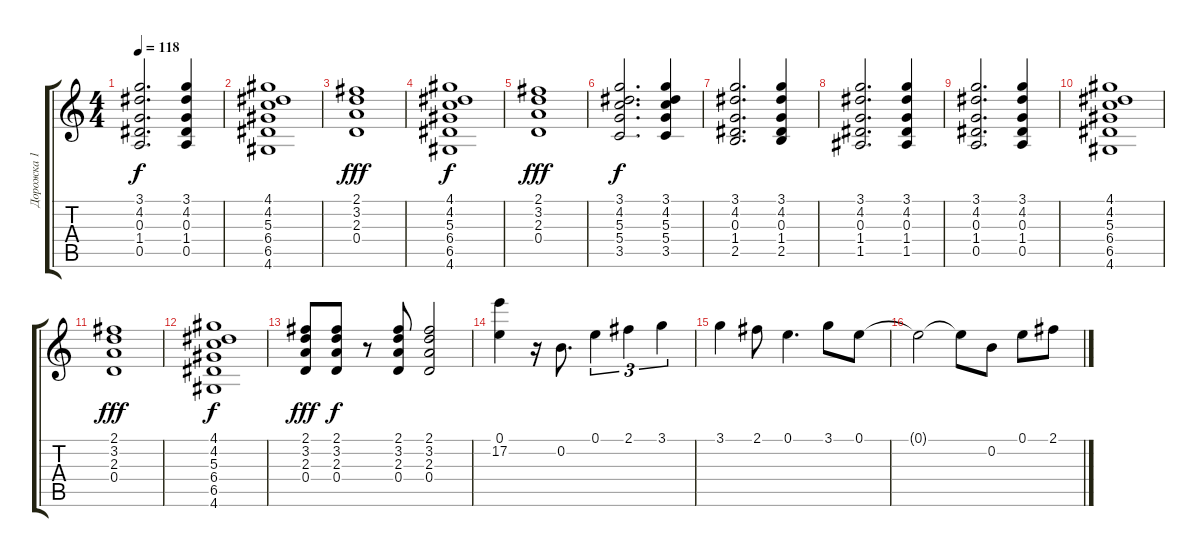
\track ("Дорожка 1" "Дорожка 1") {instrument distortionguitar}
\staff {score tabs}
\tuning (E4 B3 G3 D3 A2 E2) {hide}
\ts (4 4)
\tempo 118
\clef g2
\ks c
(3.1 4.2 0.3 1.4 0.5).2{d dy f instrument distortionguitar} (3.1 4.2 0.3 1.4 0.5).4 |
(4.1 4.2 5.3 6.4 6.5 4.6).1 |
(2.1 3.2 2.3 0.4).1{dy fff} |
(4.1 4.2 5.3 6.4 6.5 4.6).1{dy f} |
(2.1 3.2 2.3 0.4).1{dy fff} |
(3.1 4.2 5.3 5.4 3.5).2{d dy f instrument distortionguitar} (3.1 4.2 5.3 5.4 3.5).4 |
(3.1 4.2 0.3 1.4 2.5).2{d instrument distortionguitar} (3.1 4.2 0.3 1.4 2.5).4 |
(3.1 4.2 0.3 1.4 1.5).2{d instrument distortionguitar} (3.1 4.2 0.3 1.4 1.5).4 |
(3.1 4.2 0.3 1.4 0.5).2{d instrument distortionguitar} (3.1 4.2 0.3 1.4 0.5).4 |
(4.1 4.2 5.3 6.4 6.5 4.6).1 |
(2.1 3.2 2.3 0.4).1{dy fff} |
(4.1 4.2 5.3 6.4 6.5 4.6).1{dy f} |
(2.1 3.2 2.3 0.4).8{dy fff} (2.1 3.2 2.3 0.4).8{dy f} r.8 (2.1 3.2 2.3 0.4).8 (2.1 3.2 2.3 0.4).2 |
(0.1 17.2).4 r.16 0.2.8{d volume 16 instrument distortionguitar} 0.1.4{tu (3 2)} 2.1.4{tu (3 2)} 3.1.4{tu (3 2)} |
3.1.4 2.1.8 0.1.4{d} 3.1.8 0.1.8 |
0.1{t}.2 0.1{t}.8 0.2.8 0.1.8 2.1.8
